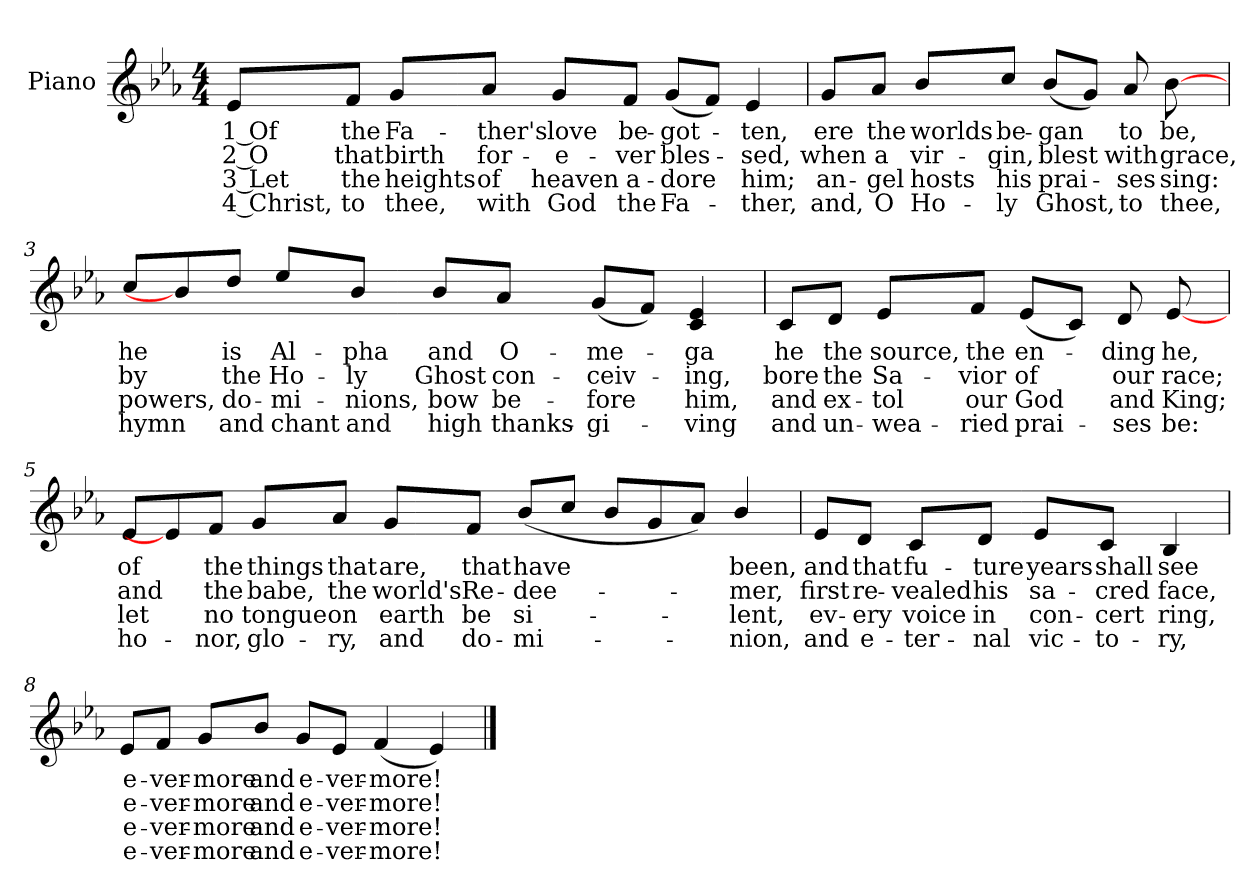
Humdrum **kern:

**kern	**text	**text	**text	**text
*part1	*part1	*part1	*part1	*part1
*staff1	*staff1	*staff1	*staff1	*staff1
*I"Piano	*	*	*	*
*I'Pno.	*	*	*	*
!!LO:PB:g=z
*clefG2	*	*	*	*
*k[b-e-a-]	*	*	*	*
*E-:	*	*	*	*
*M4/4	*	*	*	*
=1	=1	=1	=1	=1
!	!LO:LY:b:color=#000000	!LO:LY:b:color=#000000	!LO:LY:b:color=#000000	!LO:LY:b:color=#000000
8e-i/L	1 Of	2 O	3 Let	4 Christ,
!	!LO:LY:b:color=#000000	!LO:LY:b:color=#000000	!LO:LY:b:color=#000000	!LO:LY:b:color=#000000
8fi/J	the	that	the	to
!	!LO:LY:b:color=#000000	!LO:LY:b:color=#000000	!LO:LY:b:color=#000000	!LO:LY:b:color=#000000
8gi/L	Fa-	birth	heights	thee,
!	!LO:LY:b:color=#000000	!LO:LY:b:color=#000000	!LO:LY:b:color=#000000	!LO:LY:b:color=#000000
8a-i/J	-ther's	for-	of	with
!	!LO:LY:b:color=#000000	!LO:LY:b:color=#000000	!LO:LY:b:color=#000000	!LO:LY:b:color=#000000
8gi/L	love	-e-	heaven	God
!	!LO:LY:b:color=#000000	!LO:LY:b:color=#000000	!LO:LY:b:color=#000000	!LO:LY:b:color=#000000
8fi/J	be-	-ver	a-	-the
!	!LO:LY:b:color=#000000	!LO:LY:b:color=#000000	!LO:LY:b:color=#000000	!LO:LY:b:color=#000000
(8gi/L	-got-	bles-	dore	Fa-
8fi/J)	.	.	.	.
!	!LO:LY:b:color=#000000	!LO:LY:b:color=#000000	!LO:LY:b:color=#000000	!LO:LY:b:color=#000000
4e-i/	-ten,	-sed,	-him;	ther,
!!LO:LB:g=z
=2	=2	=2	=2	=2
!	!LO:LY:b:color=#000000	!LO:LY:b:color=#000000	!LO:LY:b:color=#000000	!LO:LY:b:color=#000000
8gi/L	ere	when	an-	-and,
!	!LO:LY:b:color=#000000	!LO:LY:b:color=#000000	!LO:LY:b:color=#000000	!LO:LY:b:color=#000000
8a-i/J	the	a	gel	O
!	!LO:LY:b:color=#000000	!LO:LY:b:color=#000000	!LO:LY:b:color=#000000	!LO:LY:b:color=#000000
8b-i/L	worlds	vir-	hosts	Ho-
!	!LO:LY:b:color=#000000	!LO:LY:b:color=#000000	!LO:LY:b:color=#000000	!LO:LY:b:color=#000000
8cci/J	be-	-gin,	-his	ly
!	!LO:LY:b:color=#000000	!LO:LY:b:color=#000000	!LO:LY:b:color=#000000	!LO:LY:b:color=#000000
(8b-i/L	-gan	blest	prai-	-Ghost,
8gi/J)	.	.	.	.
!	!LO:LY:b:color=#000000	!LO:LY:b:color=#000000	!LO:LY:b:color=#000000	!LO:LY:b:color=#000000
8a-i/L	to	with	ses	to
!	!LO:LY:b:color=#000000	!LO:LY:b:color=#000000	!LO:LY:b:color=#000000	!LO:LY:b:color=#000000
[8b-i\	be,	grace,	sing:	thee,
!!LO:LB:g=z
=3	=3	=3	=3	=3
!	!LO:LY:b:color=#000000	!LO:LY:b:color=#000000	!LO:LY:b:color=#000000	!LO:LY:b:color=#000000
8cci/L	he	by	powers,	hymn
8b-i\]	.	.	.	.
!	!LO:LY:b:color=#000000	!LO:LY:b:color=#000000	!LO:LY:b:color=#000000	!LO:LY:b:color=#000000
8ddi/J	is	the	do-	-and
!	!LO:LY:b:color=#000000	!LO:LY:b:color=#000000	!LO:LY:b:color=#000000	!LO:LY:b:color=#000000
8ee-i/L	Al-	Ho-	mi-	-chant
!	!LO:LY:b:color=#000000	!LO:LY:b:color=#000000	!LO:LY:b:color=#000000	!LO:LY:b:color=#000000
8b-i/J	-pha	-ly	nions,	and
!	!LO:LY:b:color=#000000	!LO:LY:b:color=#000000	!LO:LY:b:color=#000000	!LO:LY:b:color=#000000
8b-i/L	and	Ghost	bow	high
!	!LO:LY:b:color=#000000	!LO:LY:b:color=#000000	!LO:LY:b:color=#000000	!LO:LY:b:color=#000000
8a-i/J	O-	con-	be-	-thanks-
!	!LO:LY:b:color=#000000	!LO:LY:b:color=#000000	!LO:LY:b:color=#000000	!LO:LY:b:color=#000000
(8gi/L	-me-	-ceiv-	-fore	gi-
8fi/J)	.	.	.	.
!	!LO:LY:b:color=#000000	!LO:LY:b:color=#000000	!LO:LY:b:color=#000000	!LO:LY:b:color=#000000
4ci/ 4e-i	-ga	-ing,	-him,	ving
!!LO:LB:g=z
=4	=4	=4	=4	=4
!	!LO:LY:b:color=#000000	!LO:LY:b:color=#000000	!LO:LY:b:color=#000000	!LO:LY:b:color=#000000
8ci/L	he	bore	and	and
!	!LO:LY:b:color=#000000	!LO:LY:b:color=#000000	!LO:LY:b:color=#000000	!LO:LY:b:color=#000000
8di/J	the	the	ex-	-un-
!	!LO:LY:b:color=#000000	!LO:LY:b:color=#000000	!LO:LY:b:color=#000000	!LO:LY:b:color=#000000
8e-i/L	source,	Sa-	-tol	wea-
!	!LO:LY:b:color=#000000	!LO:LY:b:color=#000000	!LO:LY:b:color=#000000	!LO:LY:b:color=#000000
8fi/J	the	-vior	-our	ried
!	!LO:LY:b:color=#000000	!LO:LY:b:color=#000000	!LO:LY:b:color=#000000	!LO:LY:b:color=#000000
(8e-i/L	en-	of	God	prai-
8ci/J)	.	.	.	.
!	!LO:LY:b:color=#000000	!LO:LY:b:color=#000000	!LO:LY:b:color=#000000	!LO:LY:b:color=#000000
8di/L	-ding	our	-and	ses
!	!LO:LY:b:color=#000000	!LO:LY:b:color=#000000	!LO:LY:b:color=#000000	!LO:LY:b:color=#000000
[8e-i/	he,	race;	King;	be:
!!LO:LB:g=z
=5	=5	=5	=5	=5
!	!LO:LY:b:color=#000000	!LO:LY:b:color=#000000	!LO:LY:b:color=#000000	!LO:LY:b:color=#000000
8e-i/L	of	and	let	ho-
8e-i/]	.	.	.	.
!	!LO:LY:b:color=#000000	!LO:LY:b:color=#000000	!LO:LY:b:color=#000000	!LO:LY:b:color=#000000
8fi/J	the	the	-no	nor,
!	!LO:LY:b:color=#000000	!LO:LY:b:color=#000000	!LO:LY:b:color=#000000	!LO:LY:b:color=#000000
8gi/L	things	babe,	tongue	glo-
!	!LO:LY:b:color=#000000	!LO:LY:b:color=#000000	!LO:LY:b:color=#000000	!LO:LY:b:color=#000000
8a-i/J	that	the	-on	ry,
!	!LO:LY:b:color=#000000	!LO:LY:b:color=#000000	!LO:LY:b:color=#000000	!LO:LY:b:color=#000000
8gi/L	are,	world's	earth	and
!	!LO:LY:b:color=#000000	!LO:LY:b:color=#000000	!LO:LY:b:color=#000000	!LO:LY:b:color=#000000
8fi/J	that	Re-	be	do-
!	!LO:LY:b:color=#000000	!LO:LY:b:color=#000000	!LO:LY:b:color=#000000	!LO:LY:b:color=#000000
(8b-i/L	have	-dee-	-si-	-mi-
8cci/J	.	.	.	.
8b-i/L	.	.	.	.
8gi/	.	.	.	.
8a-i/J)	.	.	.	.
!	!LO:LY:b:color=#000000	!LO:LY:b:color=#000000	!LO:LY:b:color=#000000	!LO:LY:b:color=#000000
4b-i/	been,	-mer,	-lent,	nion,
=6	=6	=6	=6	=6
!	!LO:LY:b:color=#000000	!LO:LY:b:color=#000000	!LO:LY:b:color=#000000	!LO:LY:b:color=#000000
8e-i/L	and	first	ev-	-and
!	!LO:LY:b:color=#000000	!LO:LY:b:color=#000000	!LO:LY:b:color=#000000	!LO:LY:b:color=#000000
8di/J	that	re-	ery	e-
!	!LO:LY:b:color=#000000	!LO:LY:b:color=#000000	!LO:LY:b:color=#000000	!LO:LY:b:color=#000000
8ci/L	fu-	-vealed	-voice	ter-
!	!LO:LY:b:color=#000000	!LO:LY:b:color=#000000	!LO:LY:b:color=#000000	!LO:LY:b:color=#000000
8di/J	-ture	his	-in	nal
!!LO:LB:g=z
=7-	=7-	=7-	=7-	=7-
!	!LO:LY:b:color=#000000	!LO:LY:b:color=#000000	!LO:LY:b:color=#000000	!LO:LY:b:color=#000000
8e-i/L	years	sa-	con-	-vic-
!	!LO:LY:b:color=#000000	!LO:LY:b:color=#000000	!LO:LY:b:color=#000000	!LO:LY:b:color=#000000
8ci/J	shall	-cred	-cert	to-
!	!LO:LY:b:color=#000000	!LO:LY:b:color=#000000	!LO:LY:b:color=#000000	!LO:LY:b:color=#000000
4B-i/	see	face,	-ring,	ry,
=8	=8	=8	=8	=8
!	!LO:LY:b:color=#000000	!LO:LY:b:color=#000000	!LO:LY:b:color=#000000	!LO:LY:b:color=#000000
8e-i/L	e-	e-	e-	-e-
!	!LO:LY:b:color=#000000	!LO:LY:b:color=#000000	!LO:LY:b:color=#000000	!LO:LY:b:color=#000000
8fi/J	-ver-	-ver-	-ver-	-ver-
!	!LO:LY:b:color=#000000	!LO:LY:b:color=#000000	!LO:LY:b:color=#000000	!LO:LY:b:color=#000000
8gi/L	-more	-more	-more	more
!	!LO:LY:b:color=#000000	!LO:LY:b:color=#000000	!LO:LY:b:color=#000000	!LO:LY:b:color=#000000
8b-i/J	and	and	and	and
!	!LO:LY:b:color=#000000	!LO:LY:b:color=#000000	!LO:LY:b:color=#000000	!LO:LY:b:color=#000000
8gi/L	e-	e-	e-	-e-
!	!LO:LY:b:color=#000000	!LO:LY:b:color=#000000	!LO:LY:b:color=#000000	!LO:LY:b:color=#000000
8e-i/J	-ver-	-ver-	-ver-	-ver-
!	!LO:LY:b:color=#000000	!LO:LY:b:color=#000000	!LO:LY:b:color=#000000	!LO:LY:b:color=#000000
(4fi/	-more!	-more!	more!	-more!
4e-i/)	.	.	.	.
==	==	==	==	==
*-	*-	*-	*-	*-
